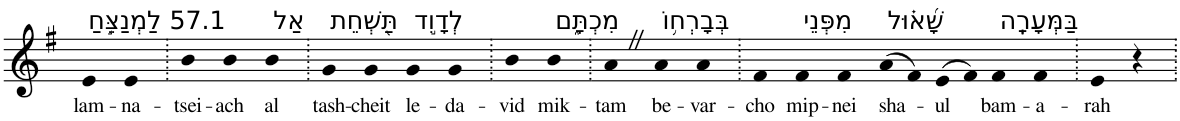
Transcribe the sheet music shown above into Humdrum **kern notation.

**kern	**text
*part1	*part1
*staff1	*staff1
*I"Piano	*
*I'Pno	*
*clefG2	*
*k[f#]	*
*G:	*
=1	=1
!LO:TX:a:t=57.1 לַמְנַצֵּ֣חַ	!
!	!LO:LY:b
4e	lam-
!	!LO:LY:b
4e	-na-
=2.	=2.
!	!LO:LY:b
4b	-tsei-
!	!LO:LY:b
4b	-ach
!LO:TX:a:t=אַל	!
!	!LO:LY:b
4b	al
=3.	=3.
!LO:TX:a:t=תַּ֭שְׁחֵת	!
!	!LO:LY:b
4g	tash-
!	!LO:LY:b
4g	-cheit
!LO:TX:a:t=לְדָוִ֣ד	!
!	!LO:LY:b
4g	le-
!	!LO:LY:b
4g	-da-
=4.	=4.
!	!LO:LY:b
4b	-vid
!LO:TX:a:t=מִכְתָּ֑ם	!
!	!LO:LY:b
4b	mik-
=5.	=5.
!	!LO:LY:b
4aZ	-tam
!LO:TX:a:t=בְּבָרְח֥וֹ	!
!	!LO:LY:b
4a	be-
!	!LO:LY:b
4a	-var-
=6.	=6.
!	!LO:LY:b
4f#	-cho
!LO:TX:a:t=מִפְּנֵי	!
!	!LO:LY:b
4f#	mip-
!	!LO:LY:b
4f#	-nei
!LO:TX:a:t=שָׁ֝א֗וּל	!
!	!LO:LY:b
(>8a	sha-
8f#)	.
!	!LO:LY:b
(>8e	-ul
8f#)	.
!LO:TX:a:t=בַּמְּעָרָֽה	!
!	!LO:LY:b
4f#	bam-
!	!LO:LY:b
4f#	-a-
=7.	=7.
!	!LO:LY:b
4e	-rah
4r	.
=.	=.
*-	*-
